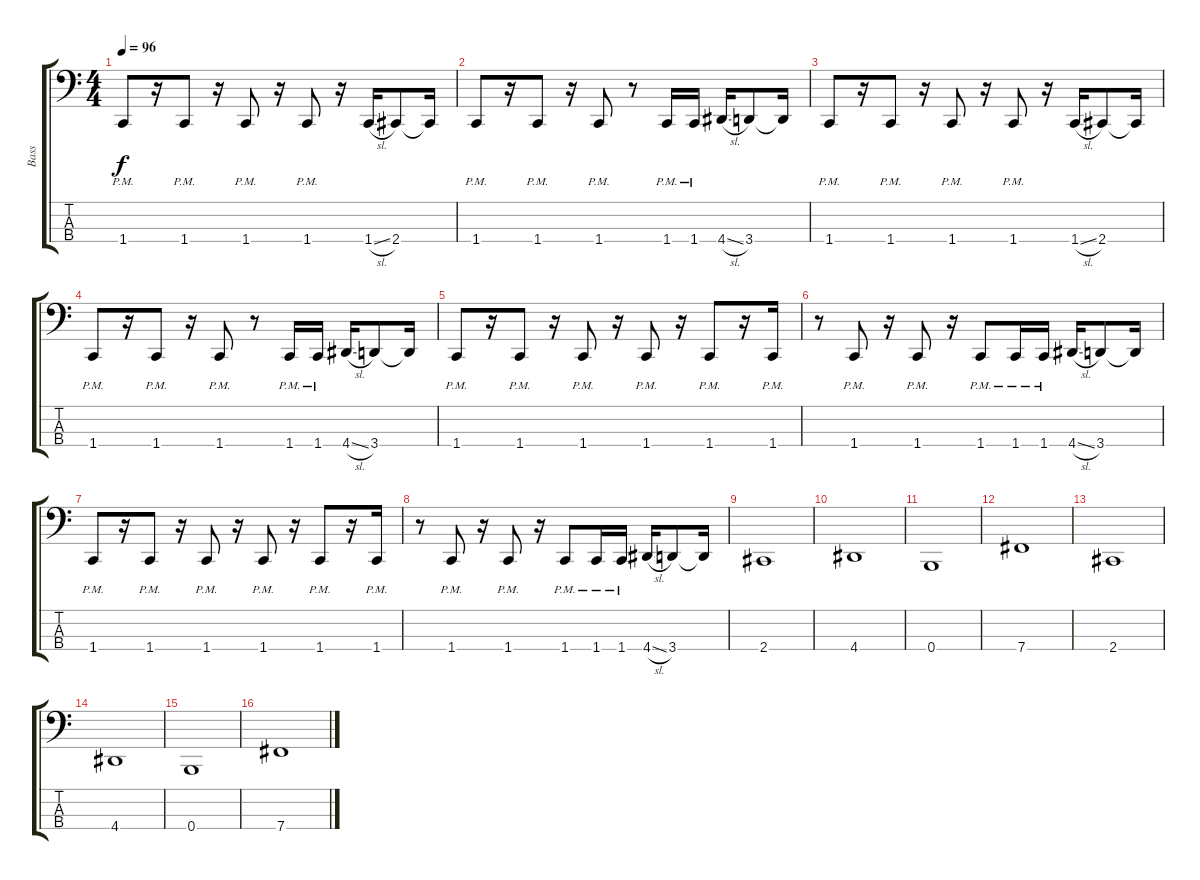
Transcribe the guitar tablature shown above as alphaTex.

\track ("Bass" "Bass") {instrument electricbasspick}
\staff {score tabs}
\tuning (E2 B1 Gb1 B0) {hide}
\ts (4 4)
\tempo 96
\clef f4
\ks c
1.4{pm}.8{dy f} r.16 1.4{pm}.8 r.16 1.4{pm}.8 r.16 1.4{pm}.8 r.16 1.4{sl}.16 2.4.8 2.4{t}.16 |
1.4{pm}.8 r.16 1.4{pm}.8 r.16 1.4{pm}.8 r.8 1.4{pm}.16 1.4{pm}.16 4.4{sl}.16 3.4.8 3.4{t}.16 |
1.4{pm}.8 r.16 1.4{pm}.8 r.16 1.4{pm}.8 r.16 1.4{pm}.8 r.16 1.4{sl}.16 2.4.8 2.4{t}.16 |
1.4{pm}.8 r.16 1.4{pm}.8 r.16 1.4{pm}.8 r.8 1.4{pm}.16 1.4{pm}.16 4.4{sl}.16 3.4.8 3.4{t}.16 |
1.4{pm}.8 r.16 1.4{pm}.8 r.16 1.4{pm}.8 r.16 1.4{pm}.8 r.16 1.4{pm}.8 r.16 1.4{pm}.16 |
r.8 1.4{pm}.8 r.16 1.4{pm}.8 r.16 1.4{pm}.8 1.4{pm}.16 1.4{pm}.16 4.4{sl}.16 3.4.8 3.4{t}.16 |
1.4{pm}.8 r.16 1.4{pm}.8 r.16 1.4{pm}.8 r.16 1.4{pm}.8 r.16 1.4{pm}.8 r.16 1.4{pm}.16 |
r.8 1.4{pm}.8 r.16 1.4{pm}.8 r.16 1.4{pm}.8 1.4{pm}.16 1.4{pm}.16 4.4{sl}.16 3.4.8 3.4{t}.16 |
2.4.1 |
4.4.1 |
0.4.1 |
7.4.1 |
2.4.1 |
4.4.1 |
0.4.1 |
7.4.1
